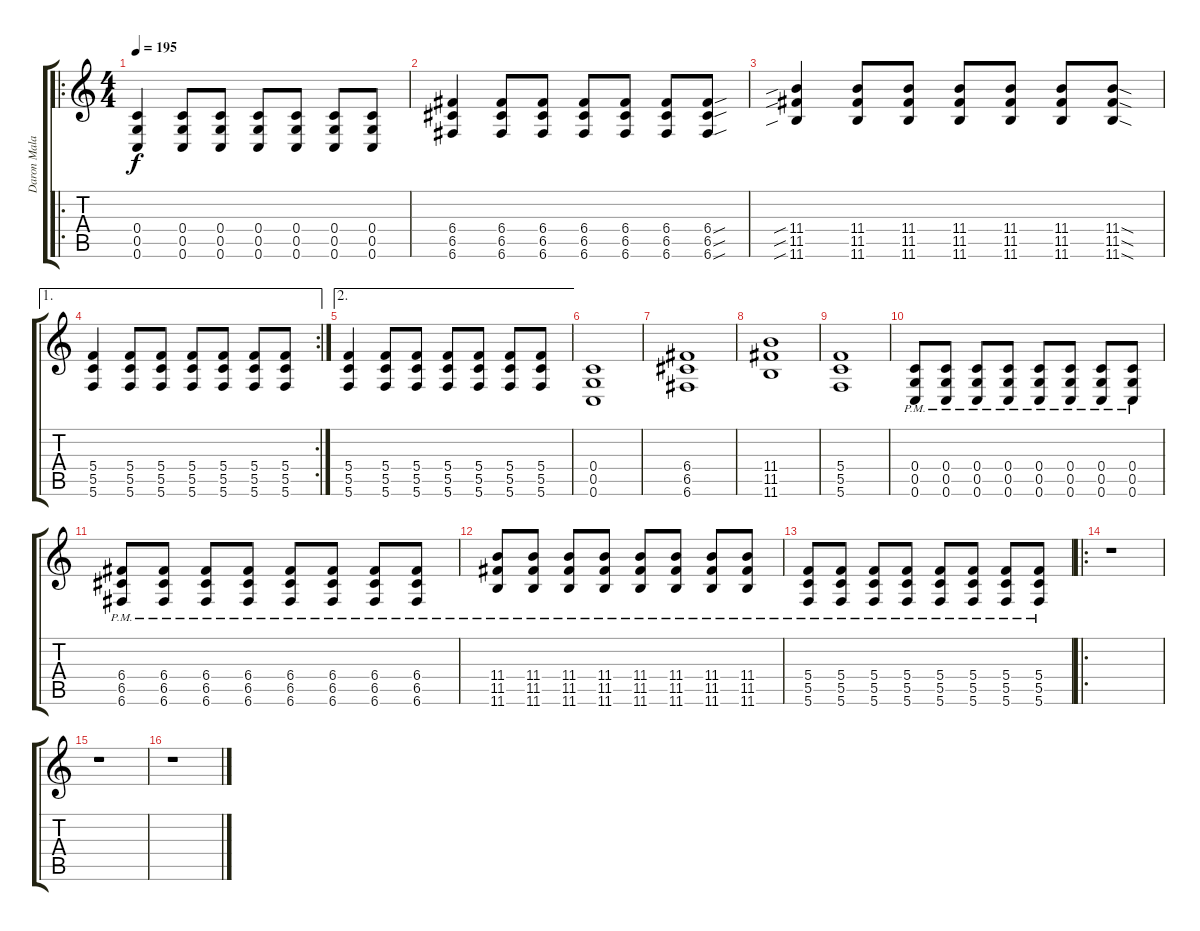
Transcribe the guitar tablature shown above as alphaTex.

\track ("Daron Malakian" "Daron Mala") {instrument distortionguitar}
\staff {score tabs}
\tuning (D4 A3 F3 C3 G2 C2) {hide}
\ro
\ts (4 4)
\tempo 195
\clef g2
\ks c
(0.4 0.5 0.6).4{dy f} (0.4 0.5 0.6).8 (0.4 0.5 0.6).8 (0.4 0.5 0.6).8 (0.4 0.5 0.6).8 (0.4 0.5 0.6).8 (0.4 0.5 0.6).8 |
(6.4 6.5 6.6).4 (6.4 6.5 6.6).8 (6.4 6.5 6.6).8 (6.4 6.5 6.6).8 (6.4 6.5 6.6).8 (6.4 6.5 6.6).8 (6.4{sou} 6.5{sou} 6.6{sou}).8 |
(11.4{sib} 11.5{sib} 11.6{sib}).4 (11.4 11.5 11.6).8 (11.4 11.5 11.6).8 (11.4 11.5 11.6).8 (11.4 11.5 11.6).8 (11.4 11.5 11.6).8 (11.4{sod} 11.5{sod} 11.6{sod}).8 |
\ae 1
\rc 2
(5.4 5.5 5.6).4 (5.4 5.5 5.6).8 (5.4 5.5 5.6).8 (5.4 5.5 5.6).8 (5.4 5.5 5.6).8 (5.4 5.5 5.6).8 (5.4 5.5 5.6).8 |
\ae 2
(5.4 5.5 5.6).4 (5.4 5.5 5.6).8 (5.4 5.5 5.6).8 (5.4 5.5 5.6).8 (5.4 5.5 5.6).8 (5.4 5.5 5.6).8 (5.4 5.5 5.6).8 |
(0.4 0.5 0.6).1 |
(6.4 6.5 6.6).1 |
(11.4 11.5 11.6).1 |
(5.4 5.5 5.6).1 |
(0.4{pm} 0.5{pm} 0.6{pm}).8 (0.4{pm} 0.5{pm} 0.6{pm}).8 (0.4{pm} 0.5{pm} 0.6{pm}).8 (0.4{pm} 0.5{pm} 0.6{pm}).8 (0.4{pm} 0.5{pm} 0.6{pm}).8 (0.4{pm} 0.5{pm} 0.6{pm}).8 (0.4{pm} 0.5{pm} 0.6{pm}).8 (0.4{pm} 0.5{pm} 0.6{pm}).8 |
(6.4{pm} 6.5{pm} 6.6{pm}).8 (6.4{pm} 6.5{pm} 6.6{pm}).8 (6.4{pm} 6.5{pm} 6.6{pm}).8 (6.4{pm} 6.5{pm} 6.6{pm}).8 (6.4{pm} 6.5{pm} 6.6{pm}).8 (6.4{pm} 6.5{pm} 6.6{pm}).8 (6.4{pm} 6.5{pm} 6.6{pm}).8 (6.4{pm} 6.5{pm} 6.6{pm}).8 |
(11.4{pm} 11.5{pm} 11.6{pm}).8 (11.4{pm} 11.5{pm} 11.6{pm}).8 (11.4{pm} 11.5{pm} 11.6{pm}).8 (11.4{pm} 11.5{pm} 11.6{pm}).8 (11.4{pm} 11.5{pm} 11.6{pm}).8 (11.4{pm} 11.5{pm} 11.6{pm}).8 (11.4{pm} 11.5{pm} 11.6{pm}).8 (11.4{pm} 11.5{pm} 11.6{pm}).8 |
(5.4{pm} 5.5{pm} 5.6{pm}).8 (5.4{pm} 5.5{pm} 5.6{pm}).8 (5.4{pm} 5.5{pm} 5.6{pm}).8 (5.4{pm} 5.5{pm} 5.6{pm}).8 (5.4{pm} 5.5{pm} 5.6{pm}).8 (5.4{pm} 5.5{pm} 5.6{pm}).8 (5.4{pm} 5.5{pm} 5.6{pm}).8 (5.4{pm} 5.5{pm} 5.6{pm}).8 |
\ro
r.1 |
r.1 |
r.1
